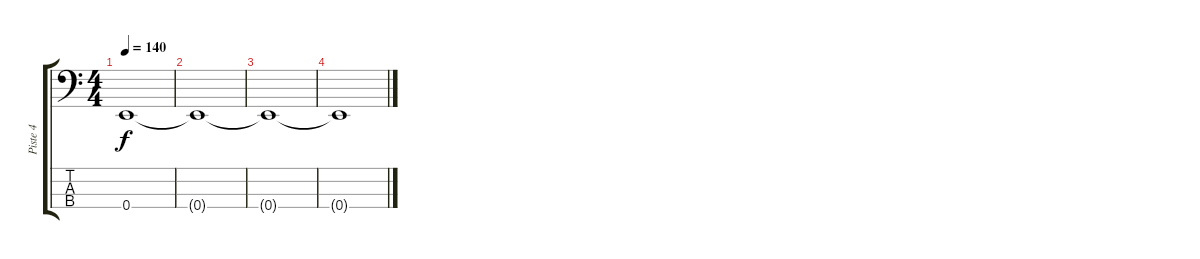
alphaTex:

\track ("Piste 4" "Piste 4") {instrument electricbassfinger}
\staff {score tabs}
\tuning (G2 D2 A1 E1) {hide}
\ts (4 4)
\tempo 140
\clef f4
\ks c
0.4.1{dy f} |
0.4{t}.1 |
0.4{t}.1 |
0.4{t}.1
